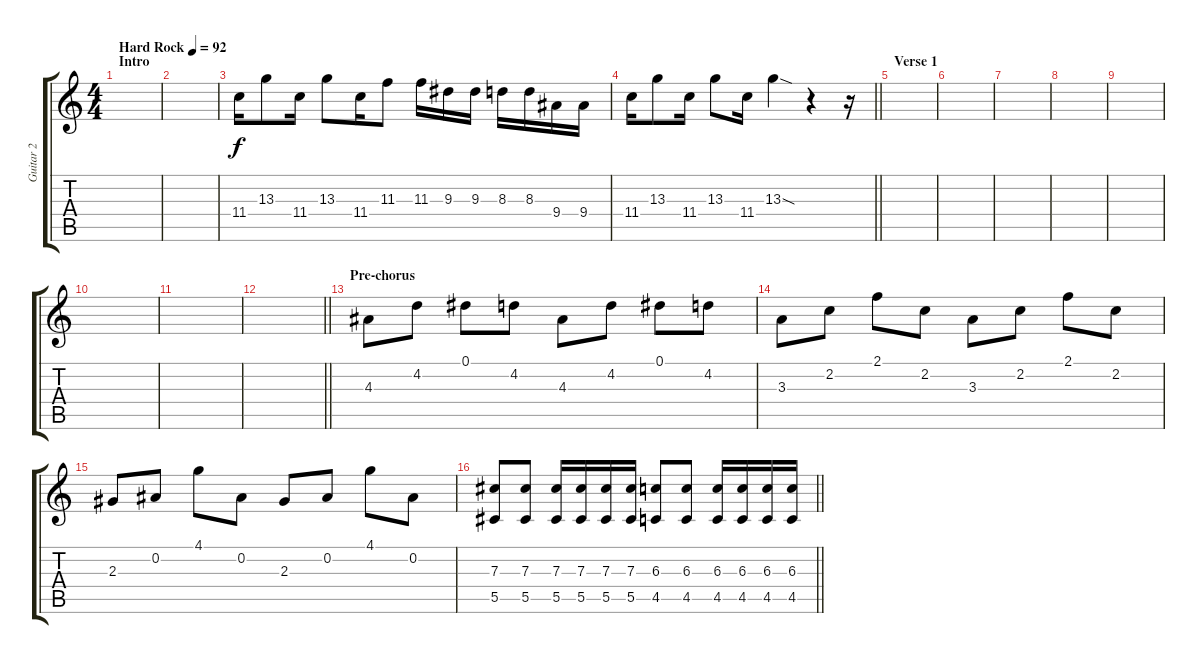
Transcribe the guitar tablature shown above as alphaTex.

\track ("Guitar 2" "Guitar 2") {instrument distortionguitar}
\staff {score tabs}
\tuning (Eb4 Bb3 Gb3 Db3 Ab2 Eb2) {hide}
\ts (4 4)
\section ("" "Intro")
\tempo (92 "Hard Rock")
\clef g2
\ks c
|
|
11.4.16 13.3.8 11.4.16 13.3.8 11.4.16 11.3.8 11.3.16 9.3.16 9.3.16 8.3.16 8.3.16 9.4.16 9.4.16 |
\barLineRight lightlight
11.4.16 13.3.8 11.4.16 13.3.8 11.4.16 13.3{sod}.4 r.4 r.16 |
\section ("" "Verse 1")
|
|
|
|
|
|
|
\barLineRight lightlight
|
\section ("" "Pre-chorus")
4.3.8 4.2.8 0.1.8 4.2.8 4.3.8 4.2.8 0.1.8 4.2.8 |
3.3.8 2.2.8 2.1.8 2.2.8 3.3.8 2.2.8 2.1.8 2.2.8 |
2.3.8 0.2.8 4.1.8 0.2.8 2.3.8 0.2.8 4.1.8 0.2.8 |
\barLineRight lightlight
(7.3 5.5).8 (7.3 5.5).8 (7.3 5.5).16 (7.3 5.5).16 (7.3 5.5).16 (7.3 5.5).16 (6.3 4.5).8 (6.3 4.5).8 (6.3 4.5).16 (6.3 4.5).16 (6.3 4.5).16 (6.3 4.5).16
